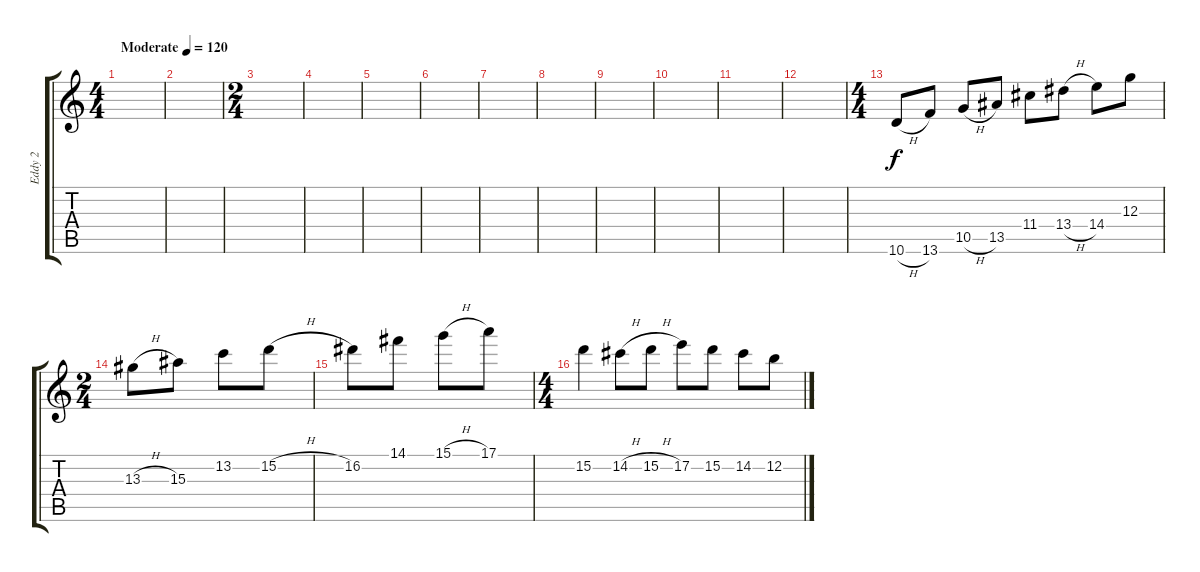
\track ("Eddy 2" "Eddy 2") {instrument distortionguitar}
\staff {score tabs}
\tuning (E4 B3 G3 D3 A2 E2) {hide}
\ts (4 4)
\tempo (120 "Moderate")
\clef g2
\ks c
|
|
\ts (2 4)
|
|
|
|
|
|
|
|
|
|
\ts (4 4)
10.6{h}.8 13.6.8 10.5{h}.8 13.5.8 11.4.8 13.4{h}.8 14.4.8 12.3.8 |
\ts (2 4)
13.3{h}.8 15.3.8 13.2.8 15.2{h}.8 |
16.2.8 14.1.8 15.1{h}.8 17.1.8 |
\ts (4 4)
15.2.4 14.2{h}.8 15.2{h}.8 17.2.8 15.2.8 14.2.8 12.2.8
